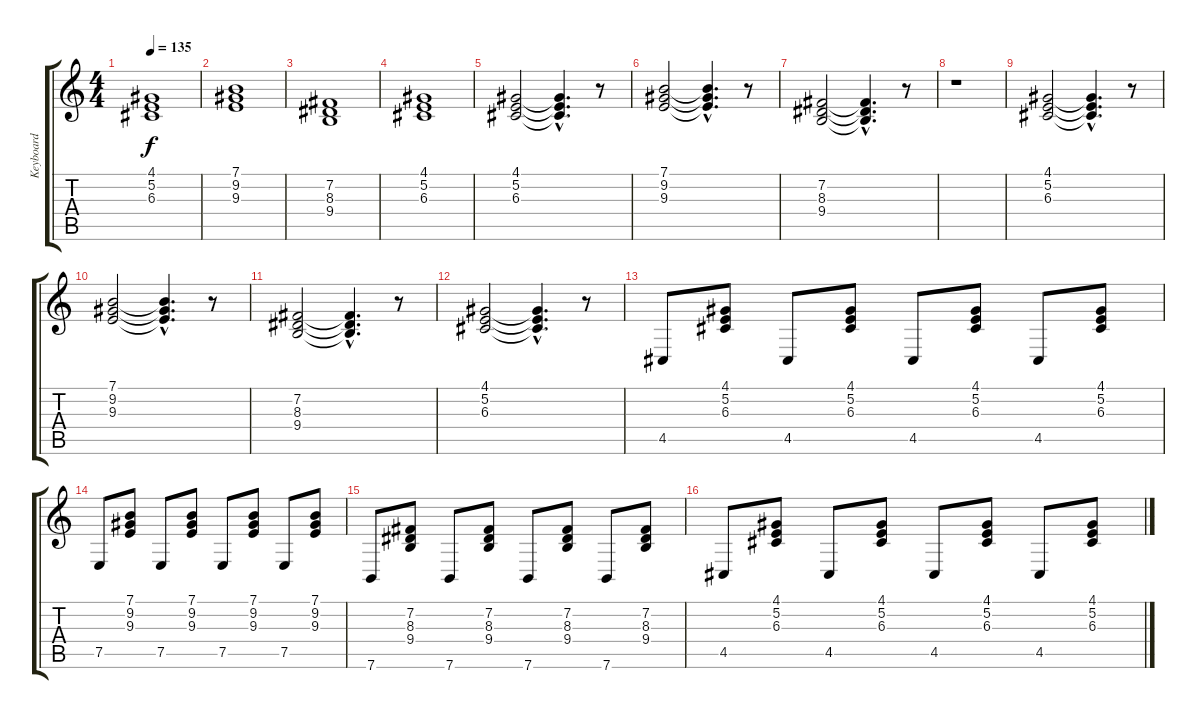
\track ("Keyboard" "Keyboard") {instrument stringensemble1}
\staff {score tabs}
\tuning (E4 B3 G3 D3 A2 E2) {hide}
\ts (4 4)
\tempo 135
\clef g2
\ks c
(4.1 5.2 6.3).1{dy f instrument stringensemble1} |
(7.1 9.2 9.3).1 |
(7.2 8.3 9.4).1 |
(4.1 5.2 6.3).1 |
(4.1 5.2 6.3).2 (4.1{hac t} 5.2{hac t} 6.3{hac t}).4{d} r.8 |
(7.1 9.2 9.3).2 (7.1{hac t} 9.2{hac t} 9.3{hac t}).4{d} r.8 |
(7.2 8.3 9.4).2 (7.2{hac t} 8.3{hac t} 9.4{hac t}).4{d} r.8 |
r.1 |
(4.1 5.2 6.3).2 (4.1{hac t} 5.2{hac t} 6.3{hac t}).4{d} r.8 |
(7.1 9.2 9.3).2 (7.1{hac t} 9.2{hac t} 9.3{hac t}).4{d} r.8 |
(7.2 8.3 9.4).2 (7.2{hac t} 8.3{hac t} 9.4{hac t}).4{d} r.8 |
(4.1 5.2 6.3).2 (4.1{hac t} 5.2{hac t} 6.3{hac t}).4{d} r.8 |
4.5.8 (4.1 5.2 6.3).8 4.5.8 (4.1 5.2 6.3).8 4.5.8 (4.1 5.2 6.3).8 4.5.8 (4.1 5.2 6.3).8 |
7.5.8 (7.1 9.2 9.3).8 7.5.8 (7.1 9.2 9.3).8 7.5.8 (7.1 9.2 9.3).8 7.5.8 (7.1 9.2 9.3).8 |
7.6.8 (7.2 8.3 9.4).8 7.6.8 (7.2 8.3 9.4).8 7.6.8 (7.2 8.3 9.4).8 7.6.8 (7.2 8.3 9.4).8 |
4.5.8 (4.1 5.2 6.3).8 4.5.8 (4.1 5.2 6.3).8 4.5.8 (4.1 5.2 6.3).8 4.5.8 (4.1 5.2 6.3).8
